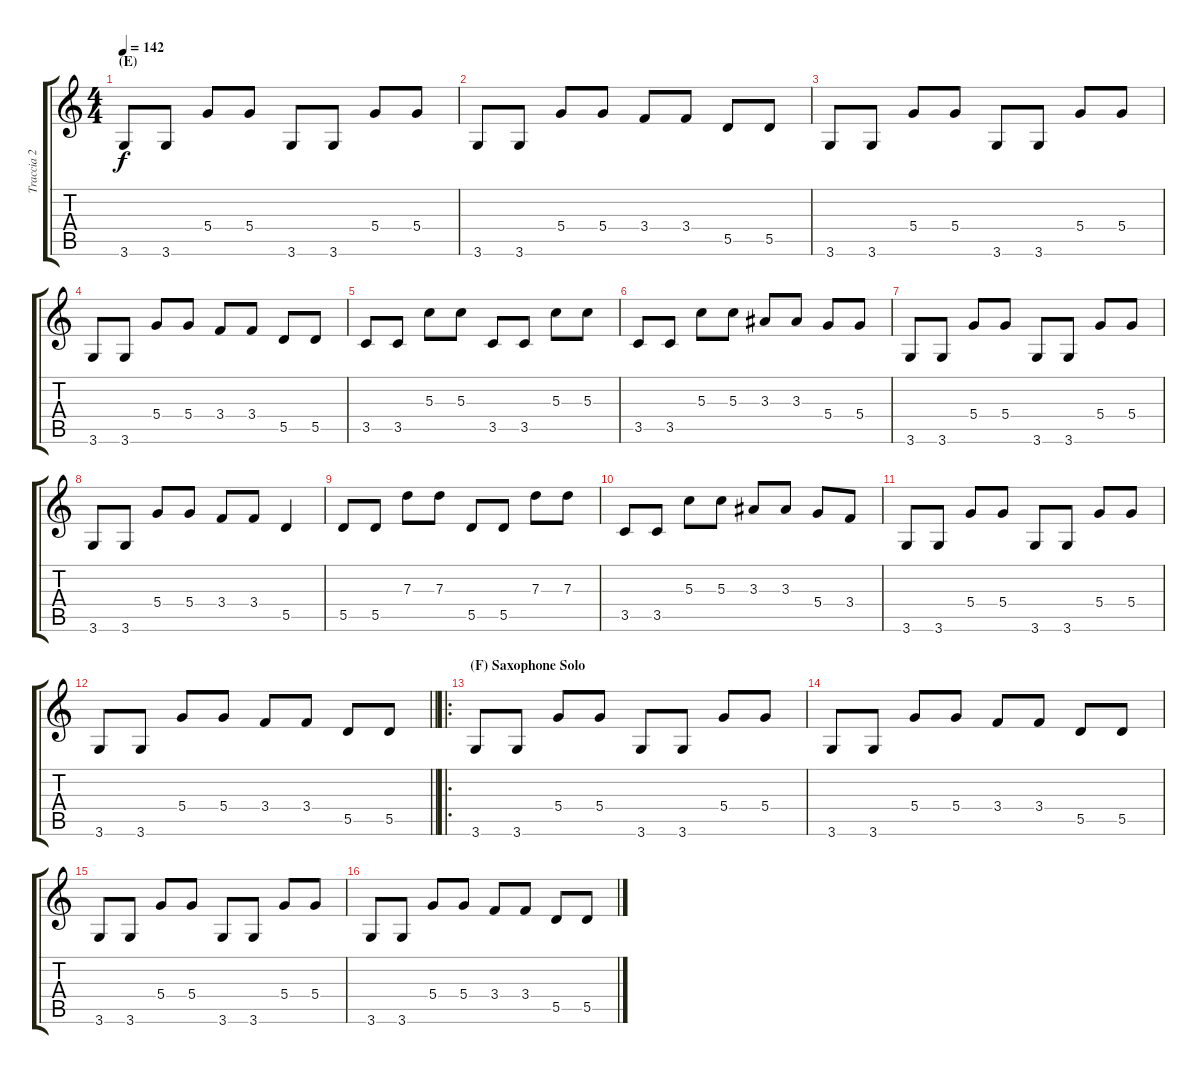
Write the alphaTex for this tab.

\track ("Traccia 2" "Traccia 2") {instrument electricguitarclean}
\staff {score tabs}
\tuning (E4 B3 G3 D3 A2 E2) {hide}
\ts (4 4)
\section ("" "(E)")
\tempo 142
\clef g2
\ks c
3.6.8{dy f} 3.6.8 5.4.8 5.4.8 3.6.8 3.6.8 5.4.8 5.4.8 |
3.6.8 3.6.8 5.4.8 5.4.8 3.4.8 3.4.8 5.5.8 5.5.8 |
3.6.8 3.6.8 5.4.8 5.4.8 3.6.8 3.6.8 5.4.8 5.4.8 |
3.6.8 3.6.8 5.4.8 5.4.8 3.4.8 3.4.8 5.5.8 5.5.8 |
3.5.8 3.5.8 5.3.8 5.3.8 3.5.8 3.5.8 5.3.8 5.3.8 |
3.5.8 3.5.8 5.3.8 5.3.8 3.3.8 3.3.8 5.4.8 5.4.8 |
3.6.8 3.6.8 5.4.8 5.4.8 3.6.8 3.6.8 5.4.8 5.4.8 |
3.6.8 3.6.8 5.4.8 5.4.8 3.4.8 3.4.8 5.5.4 |
5.5.8 5.5.8 7.3.8 7.3.8 5.5.8 5.5.8 7.3.8 7.3.8 |
3.5.8 3.5.8 5.3.8 5.3.8 3.3.8 3.3.8 5.4.8 3.4.8 |
3.6.8 3.6.8 5.4.8 5.4.8 3.6.8 3.6.8 5.4.8 5.4.8 |
\barLineRight lightlight
3.6.8 3.6.8 5.4.8 5.4.8 3.4.8 3.4.8 5.5.8 5.5.8 |
\ro
\section ("" "(F) Saxophone Solo")
3.6.8 3.6.8 5.4.8 5.4.8 3.6.8 3.6.8 5.4.8 5.4.8 |
3.6.8 3.6.8 5.4.8 5.4.8 3.4.8 3.4.8 5.5.8 5.5.8 |
3.6.8 3.6.8 5.4.8 5.4.8 3.6.8 3.6.8 5.4.8 5.4.8 |
3.6.8 3.6.8 5.4.8 5.4.8 3.4.8 3.4.8 5.5.8 5.5.8
